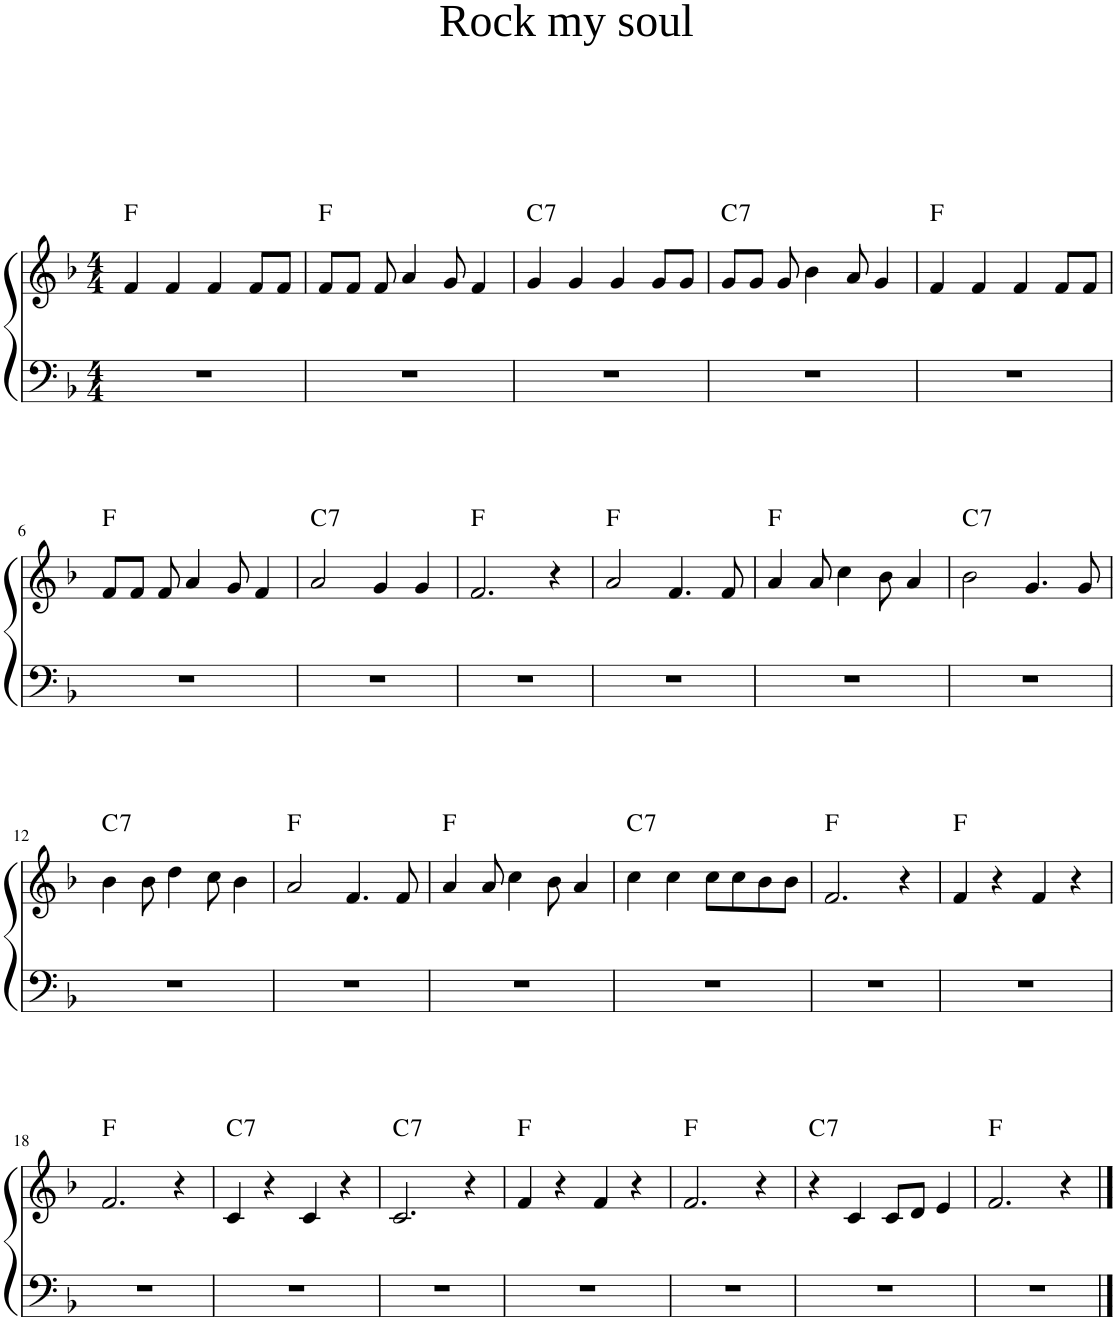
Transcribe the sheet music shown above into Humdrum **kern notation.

**kern	**kern	**harte
*part1	*part1	*part1
*staff2	*staff1	*
*I"Piano	*	*
*I'Pno.	*	*
*clefF4	*clefG2	*
*k[b-]	*k[b-]	*
*F:	*F:	*
*M4/4	*M4/4	*
=1	=1	=1
1r	4f/	F:maj
.	4f/	.
.	4f/	.
.	8f/L	.
.	8f/J	.
=2	=2	=2
1r	8f/L	F:maj
.	8f/J	.
.	8f/	.
.	4a/	.
.	8g/	.
.	4f/	.
=3	=3	=3
!	!	!LO:H:kt=7
1r	4g/	C:7
.	4g/	.
.	4g/	.
.	8g/L	.
.	8g/J	.
=4	=4	=4
!	!	!LO:H:kt=7
1r	8g/L	C:7
.	8g/J	.
.	8g/	.
.	4b-\	.
.	8a/	.
.	4g/	.
=5	=5	=5
1r	4f/	F:maj
.	4f/	.
.	4f/	.
.	8f/L	.
.	8f/J	.
!!LO:LB:g=z
=6	=6	=6
1r	8f/L	F:maj
.	8f/J	.
.	8f/	.
.	4a/	.
.	8g/	.
.	4f/	.
=7	=7	=7
!	!	!LO:H:kt=7
1r	2a/	C:7
.	4g/	.
.	4g/	.
=8	=8	=8
1r	2.f/	F:maj
.	4r	.
=9	=9	=9
1r	2a/	F:maj
.	4.f/	.
.	8f/	.
=10	=10	=10
1r	4a/	F:maj
.	8a/	.
.	4cc\	.
.	8b-\	.
.	4a/	.
=11	=11	=11
!	!	!LO:H:kt=7
1r	2b-\	C:7
.	4.g/	.
.	8g/	.
!!LO:LB:g=z
=12	=12	=12
!	!	!LO:H:kt=7
1r	4b-\	C:7
.	8b-\	.
.	4dd\	.
.	8cc\	.
.	4b-\	.
=13	=13	=13
1r	2a/	F:maj
.	4.f/	.
.	8f/	.
=14	=14	=14
1r	4a/	F:maj
.	8a/	.
.	4cc\	.
.	8b-\	.
.	4a/	.
=15	=15	=15
!	!	!LO:H:kt=7
1r	4cc\	C:7
.	4cc\	.
.	8cc\L	.
.	8cc\	.
.	8b-\	.
.	8b-\J	.
=16	=16	=16
1r	2.f/	F:maj
.	4r	.
=17	=17	=17
1r	4f/	F:maj
.	4r	.
.	4f/	.
.	4r	.
!!LO:LB:g=z
=18	=18	=18
1r	2.f/	F:maj
.	4r	.
=19	=19	=19
!	!	!LO:H:kt=7
1r	4c/	C:7
.	4r	.
.	4c/	.
.	4r	.
=20	=20	=20
!	!	!LO:H:kt=7
1r	2.c/	C:7
.	4r	.
=21	=21	=21
1r	4f/	F:maj
.	4r	.
.	4f/	.
.	4r	.
=22	=22	=22
1r	2.f/	F:maj
.	4r	.
=23	=23	=23
!	!	!LO:H:kt=7
1r	4r	C:7
.	4c/	.
.	8c/L	.
.	8d/J	.
.	4e/	.
=24	=24	=24
1r	2.f/	F:maj
.	4r	.
==	==	==
*-	*-	*-
